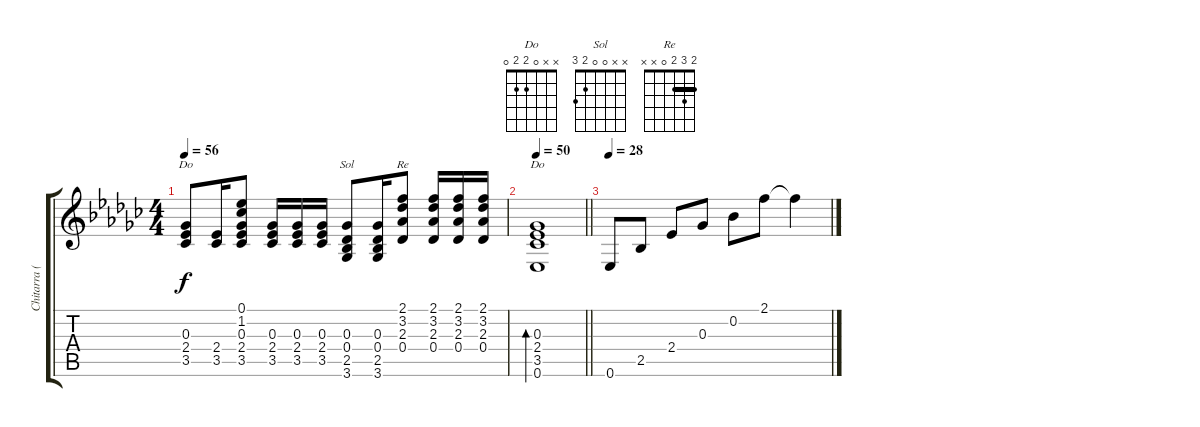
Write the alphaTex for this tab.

\track ("Chitarra (acustica)" "Chitarra (") {instrument acousticguitarsteel}
\staff {score tabs}
\tuning (Eb4 Bb3 Gb3 Db3 Ab2 Eb2) {hide}
\chord ("Do" x x 0 2 3 x)
\chord ("Sol" x x 0 0 2 3)
\chord ("Re" 2 3 2 0 x x) {barre 2}
\chord ("Do" x x 0 2 2 0)
\ts (4 4)
\tempo 56
\clef g2
\ks ebminor
(0.3 2.4 3.5).8{ch "Do" dy f} (2.4 3.5).16 (0.1 1.2 0.3 2.4 3.5).8 (0.3 2.4 3.5).16 (0.3 2.4 3.5).16 (0.3 2.4 3.5).16 (0.3 0.4 2.5 3.6).8{ch "Sol"} (0.3 0.4 2.5 3.6).16 (2.1 3.2 2.3 0.4).8{ch "Re"} (2.1 3.2 2.3 0.4).16 (2.1 3.2 2.3 0.4).16 (2.1 3.2 2.3 0.4).16 |
\tempo 50
\barLineRight lightlight
(0.3 2.4 3.5 0.6).1{bd 120 ch "Do"} |
\tempo 28
0.6.8 2.5.8 2.4.8 0.3.8 0.2.8 2.1.8 2.1{t}.4
